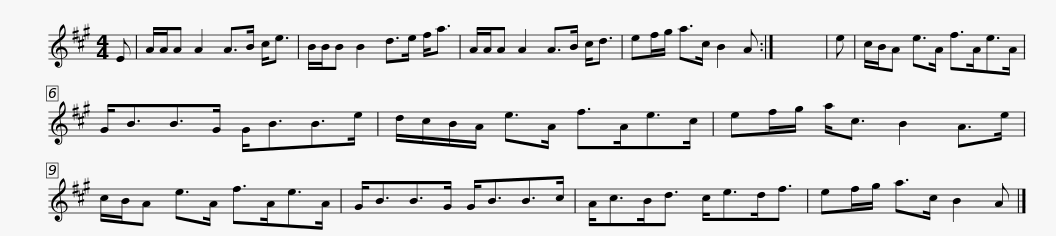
X:1
L:1/8
M:4/4
I:linebreak $
K:A
V:1 treble
V:1
 E | A/A/A A2 A>B c<e | B/B/B B2 d>e f<a | A/A/A A2 A>B c<d | ef/g/ a>c B2 A :| %5
 x8 | e |$ c/B/A e>A f>Ae>A | G<BB>G G<BB>e | d/c/B/A/ e>A f>Ae>c | %10
 ef/g/ a<c B2 A>e |$ c/B/A e>A f>Ae>A | G<BB>G G<BB>c | A<cB<d c<ed<f | ef/g/ a>c B2 A |] %15
